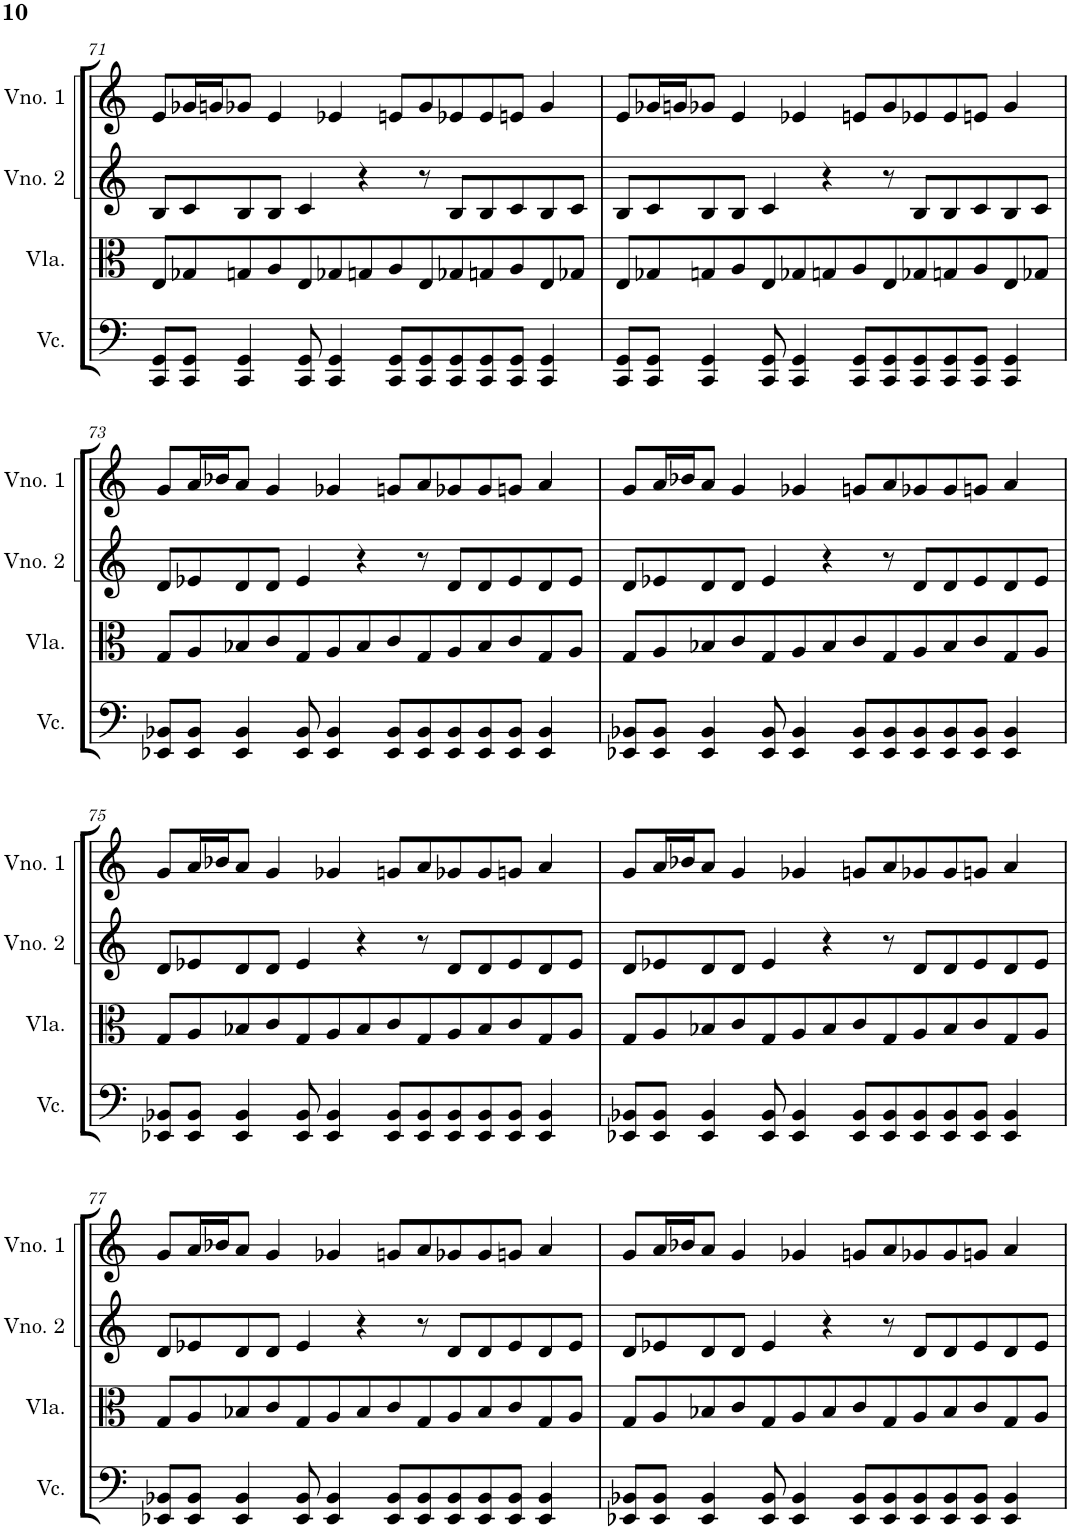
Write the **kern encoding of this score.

**kern	**kern	**kern	**kern
*part4	*part3	*part2	*part1
*staff4	*staff3	*staff2	*staff1
*I"Violoncelo	*I"Viola	*I"Violino 2	*I"Violino 1
*I'Vc.	*I'Vla.	*I'Vno. 2	*I'Vno. 1
!!LO:PB:g=z
*clefF4	*clefC3	*clefG2	*clefG2
*k[]	*k[]	*k[]	*k[]
*M7/4	*M7/4	*M7/4	*M7/4
=71	=71	=71	=71
8CC/ 8GG/L	8E/L	8B/L	8e/L
8CC/ 8GG/J	8G-X/	8c/	16g-X/L
.	.	.	16gn/J
4CC/ 4GG/	8Gn/	8B/	8g-X/J
.	8A/	8B/J	4e/
8CC/ 8GG/	8E/	4c/	.
4CC/ 4GG/	8G-X/	.	4e-X/
.	8Gn/	4r	.
8CC/ 8GG/L	8A/	.	8en/L
8CC/ 8GG/	8E/	8r	8g-/
8CC/ 8GG/	8G-X/	8B/L	8e-X/
8CC/ 8GG/	8Gn/	8B/	8e-/
8CC/ 8GG/J	8A/	8c/	8en/J
4CC/ 4GG/	8E/	8B/	4g-/
.	8G-X/J	8c/J	.
=72	=72	=72	=72
8CC/ 8GG/L	8E/L	8B/L	8e/L
8CC/ 8GG/J	8G-X/	8c/	16g-X/L
.	.	.	16gn/J
4CC/ 4GG/	8Gn/	8B/	8g-X/J
.	8A/	8B/J	4e/
8CC/ 8GG/	8E/	4c/	.
4CC/ 4GG/	8G-X/	.	4e-X/
.	8Gn/	4r	.
8CC/ 8GG/L	8A/	.	8en/L
8CC/ 8GG/	8E/	8r	8g-/
8CC/ 8GG/	8G-X/	8B/L	8e-X/
8CC/ 8GG/	8Gn/	8B/	8e-/
8CC/ 8GG/J	8A/	8c/	8en/J
4CC/ 4GG/	8E/	8B/	4g-/
.	8G-X/J	8c/J	.
!!LO:LB:g=z
=73	=73	=73	=73
8EE-X/ 8BB-X/L	8G/L	8d/L	8g/L
8EE-/ 8BB-/J	8A/	8e-X/	16a/L
.	.	.	16b-X/J
4EE-/ 4BB-/	8B-X/	8d/	8a/J
.	8c/	8d/J	4g/
8EE-/ 8BB-/	8G/	4e-/	.
4EE-/ 4BB-/	8A/	.	4g-X/
.	8B-/	4r	.
8EE-/ 8BB-/L	8c/	.	8gn/L
8EE-/ 8BB-/	8G/	8r	8a/
8EE-/ 8BB-/	8A/	8d/L	8g-X/
8EE-/ 8BB-/	8B-/	8d/	8g-/
8EE-/ 8BB-/J	8c/	8e-/	8gn/J
4EE-/ 4BB-/	8G/	8d/	4a/
.	8A/J	8e-/J	.
=74	=74	=74	=74
8EE-X/ 8BB-X/L	8G/L	8d/L	8g/L
8EE-/ 8BB-/J	8A/	8e-X/	16a/L
.	.	.	16b-X/J
4EE-/ 4BB-/	8B-X/	8d/	8a/J
.	8c/	8d/J	4g/
8EE-/ 8BB-/	8G/	4e-/	.
4EE-/ 4BB-/	8A/	.	4g-X/
.	8B-/	4r	.
8EE-/ 8BB-/L	8c/	.	8gn/L
8EE-/ 8BB-/	8G/	8r	8a/
8EE-/ 8BB-/	8A/	8d/L	8g-X/
8EE-/ 8BB-/	8B-/	8d/	8g-/
8EE-/ 8BB-/J	8c/	8e-/	8gn/J
4EE-/ 4BB-/	8G/	8d/	4a/
.	8A/J	8e-/J	.
!!LO:LB:g=z
=75	=75	=75	=75
8EE-X/ 8BB-X/L	8G/L	8d/L	8g/L
8EE-/ 8BB-/J	8A/	8e-X/	16a/L
.	.	.	16b-X/J
4EE-/ 4BB-/	8B-X/	8d/	8a/J
.	8c/	8d/J	4g/
8EE-/ 8BB-/	8G/	4e-/	.
4EE-/ 4BB-/	8A/	.	4g-X/
.	8B-/	4r	.
8EE-/ 8BB-/L	8c/	.	8gn/L
8EE-/ 8BB-/	8G/	8r	8a/
8EE-/ 8BB-/	8A/	8d/L	8g-X/
8EE-/ 8BB-/	8B-/	8d/	8g-/
8EE-/ 8BB-/J	8c/	8e-/	8gn/J
4EE-/ 4BB-/	8G/	8d/	4a/
.	8A/J	8e-/J	.
=76	=76	=76	=76
8EE-X/ 8BB-X/L	8G/L	8d/L	8g/L
8EE-/ 8BB-/J	8A/	8e-X/	16a/L
.	.	.	16b-X/J
4EE-/ 4BB-/	8B-X/	8d/	8a/J
.	8c/	8d/J	4g/
8EE-/ 8BB-/	8G/	4e-/	.
4EE-/ 4BB-/	8A/	.	4g-X/
.	8B-/	4r	.
8EE-/ 8BB-/L	8c/	.	8gn/L
8EE-/ 8BB-/	8G/	8r	8a/
8EE-/ 8BB-/	8A/	8d/L	8g-X/
8EE-/ 8BB-/	8B-/	8d/	8g-/
8EE-/ 8BB-/J	8c/	8e-/	8gn/J
4EE-/ 4BB-/	8G/	8d/	4a/
.	8A/J	8e-/J	.
!!LO:LB:g=z
=77	=77	=77	=77
8EE-X/ 8BB-X/L	8G/L	8d/L	8g/L
8EE-/ 8BB-/J	8A/	8e-X/	16a/L
.	.	.	16b-X/J
4EE-/ 4BB-/	8B-X/	8d/	8a/J
.	8c/	8d/J	4g/
8EE-/ 8BB-/	8G/	4e-/	.
4EE-/ 4BB-/	8A/	.	4g-X/
.	8B-/	4r	.
8EE-/ 8BB-/L	8c/	.	8gn/L
8EE-/ 8BB-/	8G/	8r	8a/
8EE-/ 8BB-/	8A/	8d/L	8g-X/
8EE-/ 8BB-/	8B-/	8d/	8g-/
8EE-/ 8BB-/J	8c/	8e-/	8gn/J
4EE-/ 4BB-/	8G/	8d/	4a/
.	8A/J	8e-/J	.
=78	=78	=78	=78
8EE-X/ 8BB-X/L	8G/L	8d/L	8g/L
8EE-/ 8BB-/J	8A/	8e-X/	16a/L
.	.	.	16b-X/J
4EE-/ 4BB-/	8B-X/	8d/	8a/J
.	8c/	8d/J	4g/
8EE-/ 8BB-/	8G/	4e-/	.
4EE-/ 4BB-/	8A/	.	4g-X/
.	8B-/	4r	.
8EE-/ 8BB-/L	8c/	.	8gn/L
8EE-/ 8BB-/	8G/	8r	8a/
8EE-/ 8BB-/	8A/	8d/L	8g-X/
8EE-/ 8BB-/	8B-/	8d/	8g-/
8EE-/ 8BB-/J	8c/	8e-/	8gn/J
4EE-/ 4BB-/	8G/	8d/	4a/
.	8A/J	8e-/J	.
=	=	=	=
*-	*-	*-	*-
